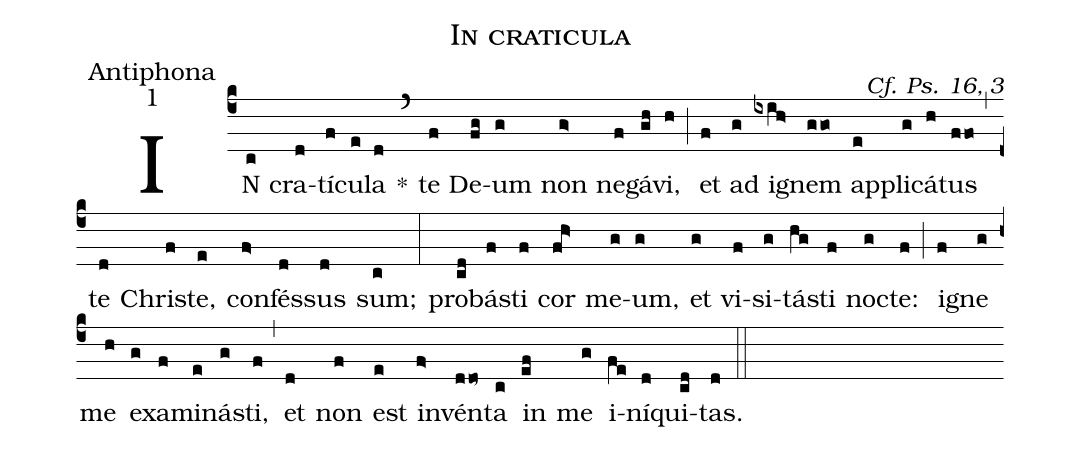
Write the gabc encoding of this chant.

name:In craticula;
office-part:Antiphona;
mode:1;
commentary:Cf. Ps. 16, 3;
%%
(c4)
IN(c) cra(d)tí(f)cu(e)la(d) *(`)
te(f) De(fg)um(g) non(g>) ne(f)gá(gh)vi,(h) (;)
et(f) ad(g) i(ixih>)gnem(ggo) ap(e)pli(g)cá(h)tus(ffo) (,)
te(d) Chri(f)ste,(e) con(f>)fés(d)sus(d) sum;(c) (:)
pro(cd)bá(f)sti(f) cor(fh>) me(g)um,(g) et(g) vi(f)si(g)tá(hg)sti(f) no(g)cte:(f) (;)
i(f)gne(g) me(h) ex(g)a(f)mi(e)ná(g)sti,(f) (,)
et(d) non(f) est(e) in(f>)vén(ddo~)ta(c) in(ef) me(g) i(fe)ní(d)qui(cd)tas.(d) (::)
